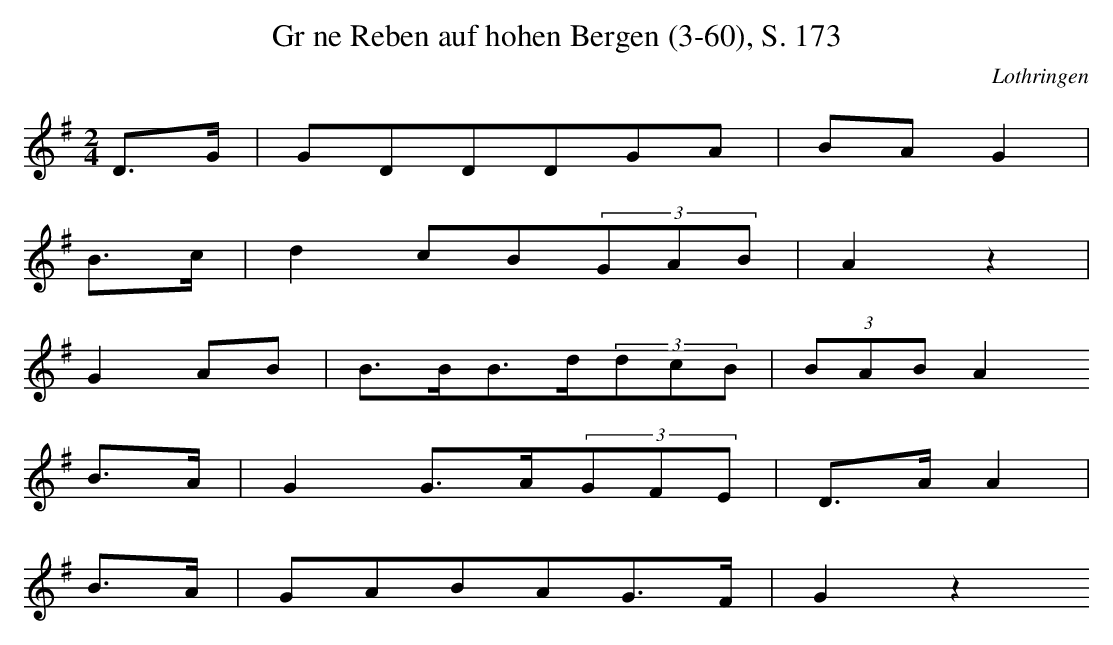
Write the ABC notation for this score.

X:1
T: Grne Reben auf hohen Bergen (3-60), S. 173
O: Lothringen
M: 2/4
L: 1/16
K: G
D3G | G2D2D2D2G2A2 | B2A2G4 |
B3c | d4c2B2(3G2A2B2 | A4z4 |
G4A2B2 | B3BB3d(3d2c2B2 | (3B2A2B2A4
B3A | G4G3A(3G2F2E2 | D3AA4 |
B3A | G2A2B2A2G3F | G4z4
